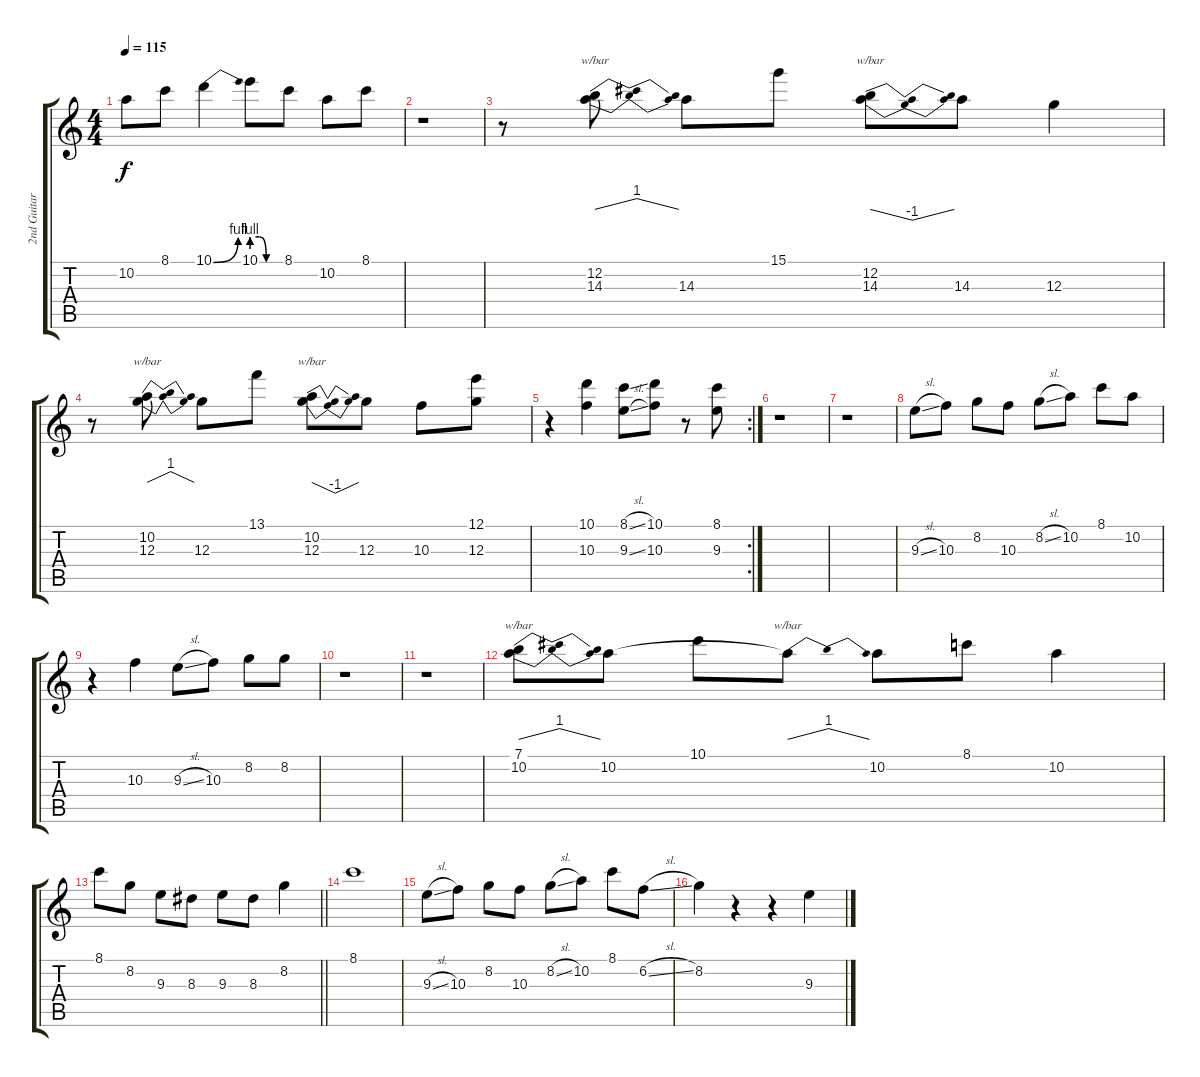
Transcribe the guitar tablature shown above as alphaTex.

\track ("2nd Guitar" "2nd Guitar") {instrument acousticguitarnylon}
\staff {score tabs}
\tuning (E4 B3 G3 D3 A2 E2) {hide}
\ts (4 4)
\tempo 115
\clef g2
\ks c
10.2.8{dy f} 8.1.8 10.1{be (bend 0 0 60 4)}.4 10.1{be (custom 0 4 15 4 30 0 60 0)}.8 8.1.8 10.2.8 8.1.8 |
r.1 |
r.8 (12.2 14.3).8{tbe (dip default 0 0 30 4 60 0)} 14.3.8 15.1.8 (12.2 14.3).8{tbe (dip default 0 0 30 -4 60 0)} 14.3.8 12.3.4 |
r.8 (10.2 12.3).8{tbe (dip default 0 0 30 4 60 0)} 12.3.8 13.1.8 (10.2 12.3).8{tbe (dip default 0 0 30 -4 60 0)} 12.3.8 10.3.8 (12.1 12.3).8 |
\rc 2
r.4 (10.1 10.3).4 (8.1{sl} 9.3{sl}).8 (10.1 10.3).8 r.8 (8.1 9.3).8 |
r.1 |
r.1 |
9.3{sl}.8 10.3.8 8.2.8 10.3.8 8.2{sl}.8 10.2.8 8.1.8 10.2.8 |
r.4 10.3.4 9.3{sl}.8 10.3.8 8.2.8 8.2.8 |
r.1 |
r.1 |
(7.1 10.2).8{tbe (dip default 0 0 30 4 60 0)} 10.2.8 10.1.8 10.2{t}.8{tbe (dip default 0 0 30 4 60 0)} 10.2.8 8.1.8 10.2.4 |
\barLineRight lightlight
8.1.8 8.2.8 9.3.8 8.3.8 9.3.8 8.3.8 8.2.4 |
8.1.1 |
9.3{sl}.8 10.3.8 8.2.8 10.3.8 8.2{sl}.8 10.2.8 8.1.8 6.2{sl}.8 |
8.2.4 r.4 r.4 9.3{sl}.4
